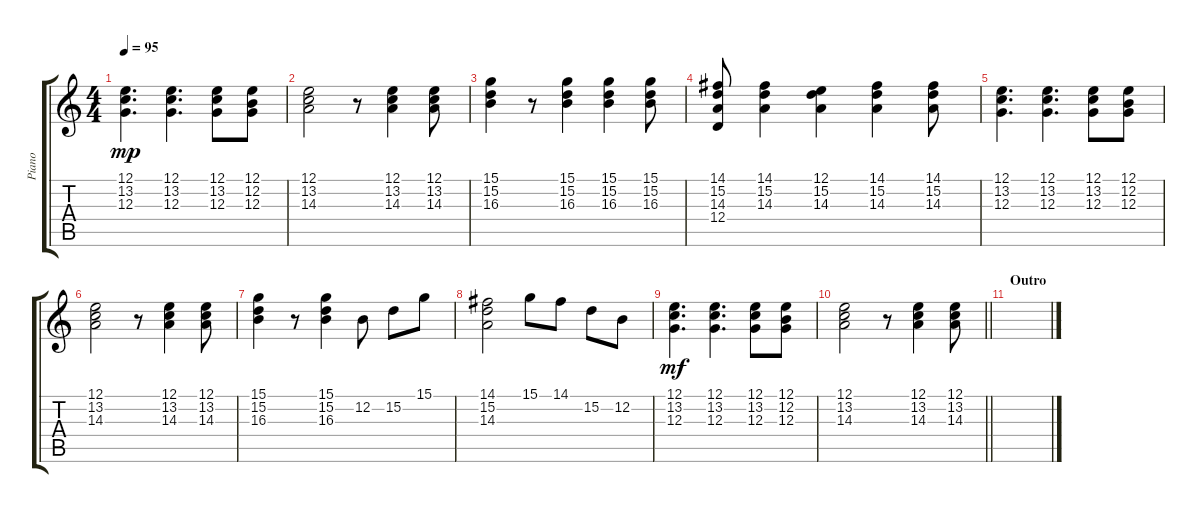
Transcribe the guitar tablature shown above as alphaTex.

\track ("Piano" "Piano") {instrument acousticgrandpiano}
\staff {score tabs}
\tuning (E4 B3 G3 D3 A2 E2) {hide}
\ts (4 4)
\tempo 95
\clef g2
\ks c
(12.1 13.2 12.3).4{d dy mp} (12.1 13.2 12.3).4{d} (12.1 13.2 12.3).8 (12.1 12.2 12.3).8 |
(12.1 13.2 14.3).2 r.8 (12.1 13.2 14.3).4 (12.1 13.2 14.3).8 |
(15.1 15.2 16.3).4 r.8 (15.1 15.2 16.3).4 (15.1 15.2 16.3).4 (15.1 15.2 16.3).8 |
(14.1 15.2 14.3 12.4).8 (14.1 15.2 14.3).4 (12.1 15.2 14.3).4 (14.1 15.2 14.3).4 (14.1 15.2 14.3).8 |
(12.1 13.2 12.3).4{d} (12.1 13.2 12.3).4{d} (12.1 13.2 12.3).8 (12.1 12.2 12.3).8 |
(12.1 13.2 14.3).2 r.8 (12.1 13.2 14.3).4 (12.1 13.2 14.3).8 |
(15.1 15.2 16.3).4 r.8 (15.1 15.2 16.3).4 12.2.8 15.2.8 15.1.8 |
(14.1 15.2 14.3).2 15.1.8 14.1.8 15.2.8 12.2.8 |
(12.1 13.2 12.3).4{d dy mf} (12.1 13.2 12.3).4{d} (12.1 13.2 12.3).8 (12.1 12.2 12.3).8 |
\barLineRight lightlight
(12.1 13.2 14.3).2 r.8 (12.1 13.2 14.3).4 (12.1 13.2 14.3).8 |
\section ("" "Outro")
